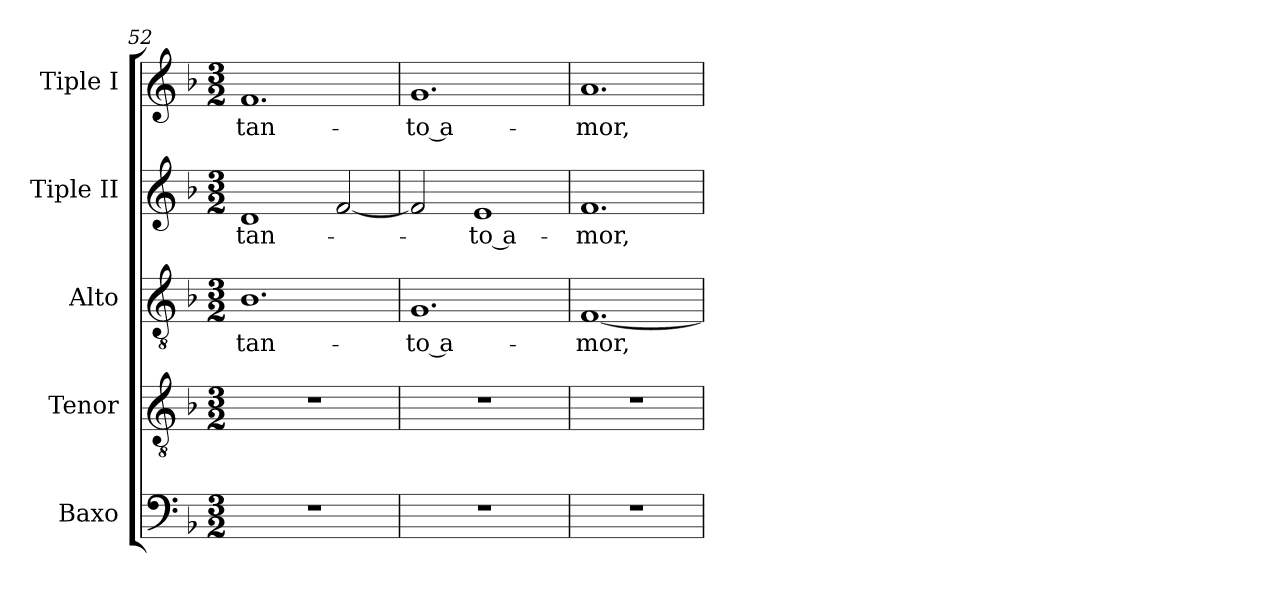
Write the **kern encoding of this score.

**kern	**kern	**kern	**text	**kern	**text	**kern	**text
*part5	*part4	*part3	*part3	*part2	*part2	*part1	*part1
*staff5	*staff4	*staff3	*staff3	*staff2	*staff2	*staff1	*staff1
*I"Baxo	*I"Tenor	*I"Alto	*	*I"Tiple II	*	*I"Tiple I	*
*I'B.	*I'T.	*I'A.	*	*I'II.	*	*I'I.	*
*clefF4	*clefGv2	*clefGv2	*	*clefG2	*	*clefG2	*
*	*ITrd7c12	*ITrd7c12	*	*	*	*	*
*k[b-]	*k[b-]	*k[b-]	*	*k[b-]	*	*k[b-]	*
*F:	*F:	*F:	*	*F:	*	*F:	*
*M3/2	*M3/2	*M3/2	*	*M3/2	*	*M3/2	*
=52	=52	=52	=52	=52	=52	=52	=52
!LO:N:vis=1	!LO:N:vis=1	!	!LO:LY:b	!	!LO:LY:b	!	!LO:LY:b
1.r	1.r	1.BB-	tan-	1d	tan-	1.f	tan-
.	.	.	.	[<2f/	.	.	.
=53	=53	=53	=53	=53	=53	=53	=53
!LO:N:vis=1	!LO:N:vis=1	!	!LO:LY:b	!	!	!	!LO:LY:b
1.r	1.r	1.GG	-to a-	2f/]	.	1.g	-to a-
!	!	!	!	!	!LO:LY:b	!	!
.	.	.	.	1e	-to a-	.	.
=54	=54	=54	=54	=54	=54	=54	=54
!LO:N:vis=1	!LO:N:vis=1	!	!LO:LY:b	!	!LO:LY:b	!	!LO:LY:b
1.r	1.r	[<1.FF	-mor,	1.f	-mor,	1.a	-mor,
=	=	=	=	=	=	=	=
*-	*-	*-	*-	*-	*-	*-	*-
